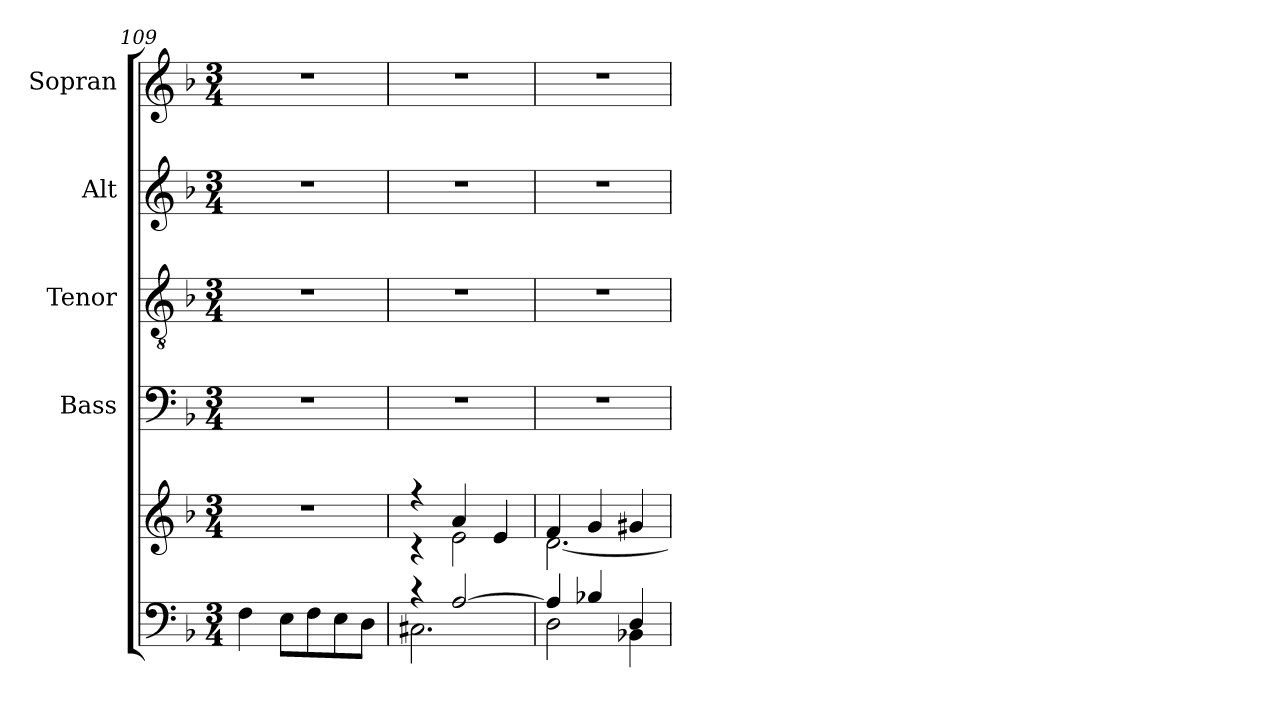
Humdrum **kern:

**kern	**kern	**kern	**kern	**kern	**kern
*part5	*part5	*part4	*part3	*part2	*part1
*staff6	*staff5	*staff4	*staff3	*staff2	*staff1
*	*	*I"Bass	*I"Tenor	*I"Alt	*I"Sopran
*	*	*I'B.	*I'T.	*I'A.	*I'S.
*clefF4	*clefG2	*clefF4	*clefGv2	*clefG2	*clefG2
*k[b-]	*k[b-]	*k[b-]	*k[b-]	*k[b-]	*k[b-]
*F:	*F:	*F:	*F:	*F:	*F:
*M3/4	*M3/4	*M3/4	*M3/4	*M3/4	*M3/4
=109	=109	=109	=109	=109	=109
4F\	2.r	2.r	2.r	2.r	2.r
8E\L	.	.	.	.	.
8F\	.	.	.	.	.
8E\	.	.	.	.	.
8D\J	.	.	.	.	.
=110	=110	=110	=110	=110	=110
*^	*^	*	*	*	*
4rB	2.C#X\	4r	4r	2.r	2.r	2.r	2.r
[>2A/	.	4a/	2e\	.	.	.	.
.	.	4e/	.	.	.	.	.
=111	=111	=111	=111	=111	=111	=111	=111
4A/]	2D\	4f/	[<2.d\	2.r	2.r	2.r	2.r
4B-X/	.	4g/	.	.	.	.	.
4D/	4BB-X\	4g#X/	.	.	.	.	.
*v	*v	*	*	*	*	*	*
*	*v	*v	*	*	*	*
=	=	=	=	=	=
*-	*-	*-	*-	*-	*-
